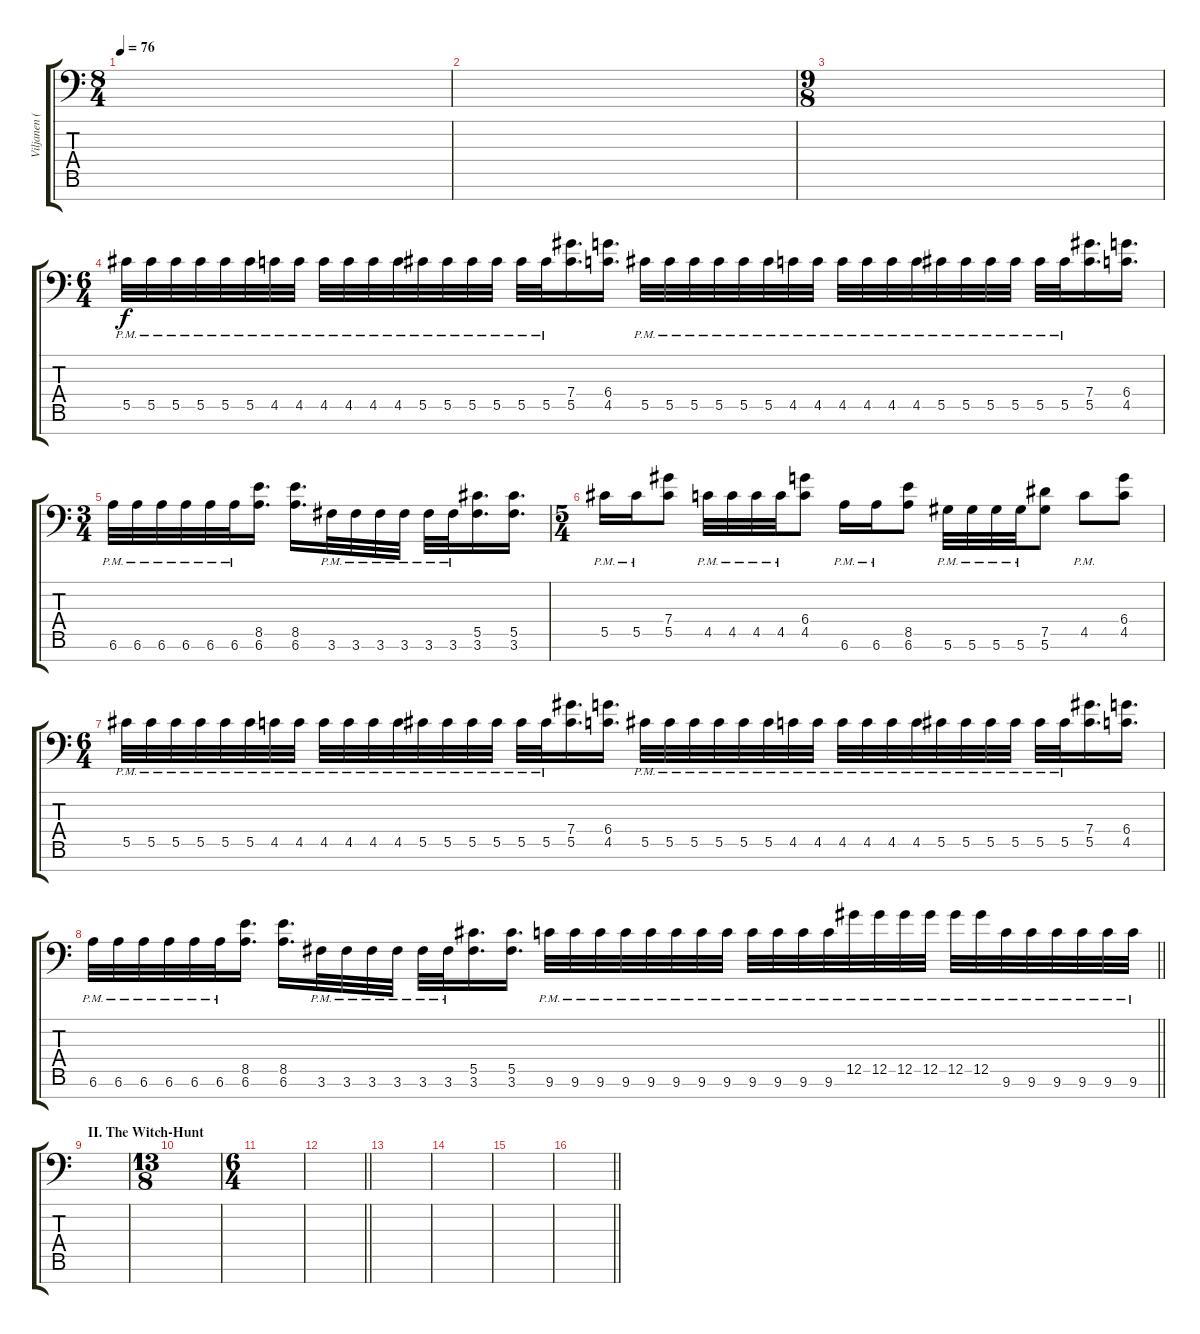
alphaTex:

\track ("Viljanen (Lead Guitar)" "Viljanen (") {instrument distortionguitar}
\staff {score tabs}
\tuning (Eb4 Bb3 Gb3 Db3 Ab2 Eb2 Bb1) {hide}
\ts (8 4)
\tempo 76
\clef f4
\ks c
|
|
\ts (9 8)
|
\ts (6 4)
5.5{pm}.32 5.5{pm}.32 5.5{pm}.32 5.5{pm}.32 5.5{pm}.32 5.5{pm}.32 4.5{pm}.32 4.5{pm}.32 4.5{pm}.32 4.5{pm}.32 4.5{pm}.32 4.5{pm}.32 5.5{pm}.32 5.5{pm}.32 5.5{pm}.32 5.5{pm}.32 5.5{pm}.32 5.5{pm}.32 (7.4 5.5).16{d} (6.4 4.5).16{d} 5.5{pm}.32 5.5{pm}.32 5.5{pm}.32 5.5{pm}.32 5.5{pm}.32 5.5{pm}.32 4.5{pm}.32 4.5{pm}.32 4.5{pm}.32 4.5{pm}.32 4.5{pm}.32 4.5{pm}.32 5.5{pm}.32 5.5{pm}.32 5.5{pm}.32 5.5{pm}.32 5.5{pm}.32 5.5{pm}.32 (7.4 5.5).16{d} (6.4 4.5).16{d} |
\ts (3 4)
6.6{pm}.32 6.6{pm}.32 6.6{pm}.32 6.6{pm}.32 6.6{pm}.32 6.6{pm}.32 (8.5 6.6).16{d} (8.5 6.6).16{d} 3.6{pm}.32 3.6{pm}.32 3.6{pm}.32 3.6{pm}.32 3.6{pm}.32 3.6{pm}.32 (5.5 3.6).16{d} (5.5 3.6).16{d} |
\ts (5 4)
5.5{pm}.16 5.5{pm}.16 (7.4 5.5).8 4.5{pm}.32 4.5{pm}.32 4.5{pm}.32 4.5{pm}.32 (6.4 4.5).8 6.6{pm}.16 6.6{pm}.16 (8.5 6.6).8 5.6{pm}.32 5.6{pm}.32 5.6{pm}.32 5.6{pm}.32 (7.5 5.6).8 4.5{pm}.8 (6.4 4.5).8 |
\ts (6 4)
5.5{pm}.32 5.5{pm}.32 5.5{pm}.32 5.5{pm}.32 5.5{pm}.32 5.5{pm}.32 4.5{pm}.32 4.5{pm}.32 4.5{pm}.32 4.5{pm}.32 4.5{pm}.32 4.5{pm}.32 5.5{pm}.32 5.5{pm}.32 5.5{pm}.32 5.5{pm}.32 5.5{pm}.32 5.5{pm}.32 (7.4 5.5).16{d} (6.4 4.5).16{d} 5.5{pm}.32 5.5{pm}.32 5.5{pm}.32 5.5{pm}.32 5.5{pm}.32 5.5{pm}.32 4.5{pm}.32 4.5{pm}.32 4.5{pm}.32 4.5{pm}.32 4.5{pm}.32 4.5{pm}.32 5.5{pm}.32 5.5{pm}.32 5.5{pm}.32 5.5{pm}.32 5.5{pm}.32 5.5{pm}.32 (7.4 5.5).16{d} (6.4 4.5).16{d} |
\barLineRight lightlight
6.6{pm}.32 6.6{pm}.32 6.6{pm}.32 6.6{pm}.32 6.6{pm}.32 6.6{pm}.32 (8.5 6.6).16{d} (8.5 6.6).16{d} 3.6{pm}.32 3.6{pm}.32 3.6{pm}.32 3.6{pm}.32 3.6{pm}.32 3.6{pm}.32 (5.5 3.6).16{d} (5.5 3.6).16{d} 9.6{pm}.32 9.6{pm}.32 9.6{pm}.32 9.6{pm}.32 9.6{pm}.32 9.6{pm}.32 9.6{pm}.32 9.6{pm}.32 9.6{pm}.32 9.6{pm}.32 9.6{pm}.32 9.6{pm}.32 12.5{pm}.32 12.5{pm}.32 12.5{pm}.32 12.5{pm}.32 12.5{pm}.32 12.5{pm}.32 9.6{pm}.32 9.6{pm}.32 9.6{pm}.32 9.6{pm}.32 9.6{pm}.32 9.6{pm}.32 |
\section ("" "II. The Witch-Hunt")
|
\ts (13 8)
|
\ts (6 4)
|
\barLineRight lightlight
|
|
|
|
\barLineRight lightlight
